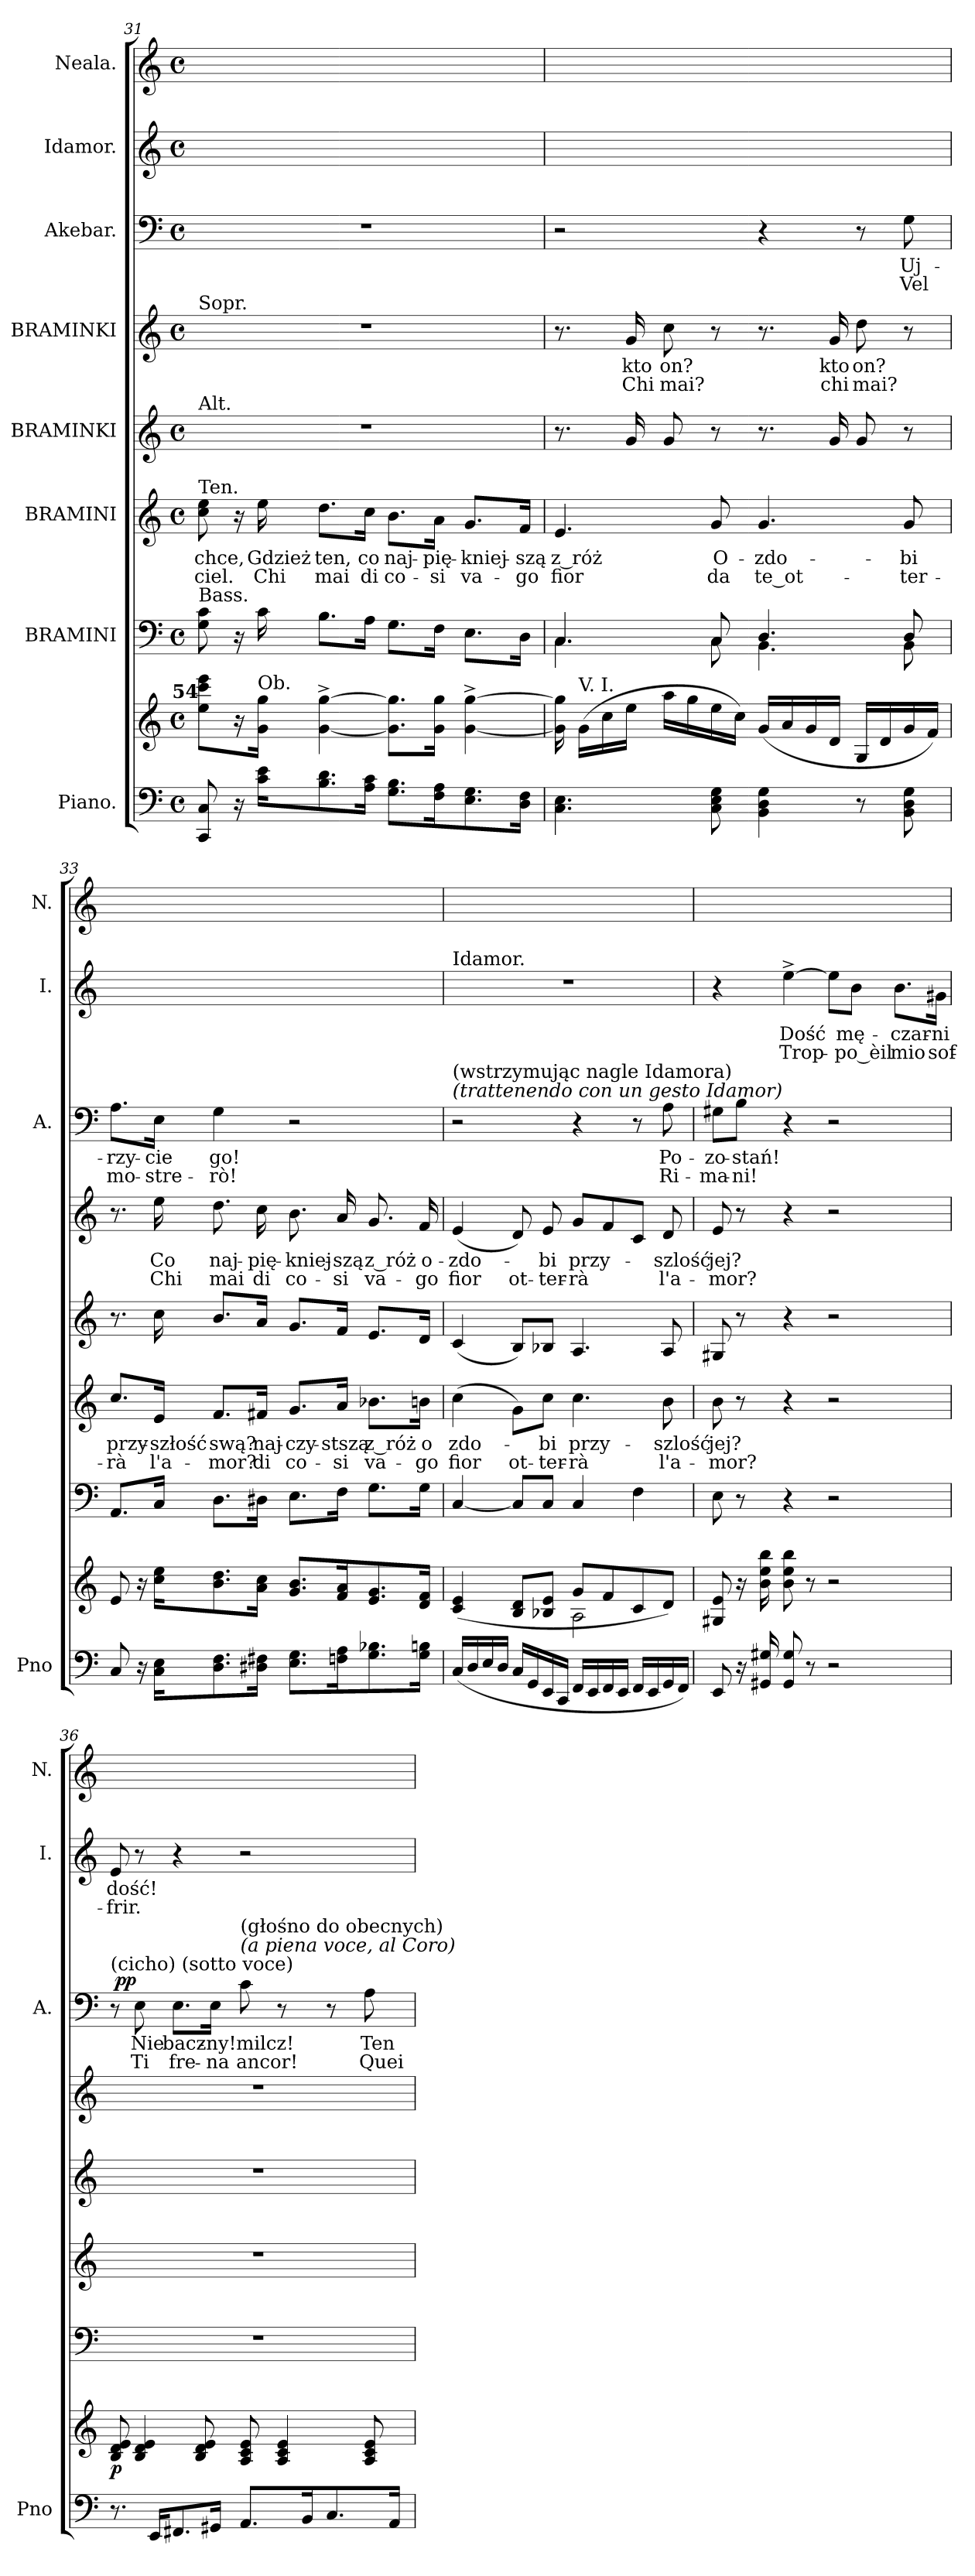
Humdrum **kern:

**kern	**kern	**dynam	**kern	**kern	**text	**text	**kern	**kern	**text	**text	**kern	**text	**text	**dynam	**kern	**text	**text	**kern
*part8	*part8	*part8	*part7	*part6	*part6	*part6	*part5	*part4	*part4	*part4	*part3	*part3	*part3	*part3	*part2	*part2	*part2	*part1
*staff9	*staff8	*staff8/9	*staff7	*staff6	*staff6	*staff6	*staff5	*staff4	*staff4	*staff4	*staff3	*staff3	*staff3	*staff3	*staff2	*staff2	*staff2	*staff1
*I"Piano.	*	*	*I"BRAMINI	*I"BRAMINI	*	*	*I"BRAMINKI	*I"BRAMINKI	*	*	*I"Akebar.	*	*	*	*I"Idamor.	*	*	*I"Neala.
*I'Pno	*	*	*	*	*	*	*	*	*	*	*I'A.	*	*	*	*I'I.	*	*	*I'N.
*clefF4	*clefG2	*	*clefF4	*clefG2	*	*	*clefG2	*clefG2	*	*	*clefF4	*	*	*	*clefG2	*	*	*clefG2
*	*	*	*	*ITrd8c12	*	*	*	*	*	*	*	*	*	*	*ITrd8c12	*	*	*
*k[]	*k[]	*	*k[]	*k[]	*	*	*k[]	*k[]	*	*	*k[]	*	*	*	*k[]	*	*	*k[]
*a:	*a:	*	*a:	*a:	*	*	*a:	*a:	*	*	*a:	*	*	*	*a:	*	*	*a:
*M4/4	*M4/4	*	*M4/4	*M4/4	*	*	*M4/4	*M4/4	*	*	*M4/4	*	*	*	*M4/4	*	*	*M4/4
*met(c)	*met(c)	*	*met(c)	*met(c)	*	*	*met(c)	*met(c)	*	*	*met(c)	*	*	*	*met(c)	*	*	*met(c)
=31	=31	=31	=31	=31	=31	=31	=31	=31	=31	=31	=31	=31	=31	=31	=31	=31	=31	=31
!	!	!	!	!	!	!	!	!LO:TX:a:t=Sopr.	!	!	!	!	!	!	!	!	!	!
!	!	!	!	!	!	!	!LO:TX:a:t=Alt.	!	!	!	!	!	!	!	!	!	!	!
!	!	!	!	!LO:TX:a:t=Ten.	!	!	!	!	!	!	!	!	!	!	!	!	!	!
!	!	!	!LO:TX:a:t=Bass.	!	!	!	!	!	!	!	!	!	!	!	!	!	!	!
!	!LO:TX:a:B:rj:t=54	!	!	!	!	!	!	!	!	!	!	!	!	!	!	!	!	!
8CC/ 8C/	8ee\ 8ccc\ 8eee\L	.	8G\ 8c\	8c\ 8e\	chce,	ciel.	1r	1r	.	.	1r	.	.	.	1ryy	.	.	1ryy
16r	16r	.	16r	16r	.	.	.	.	.	.	.	.	.	.	.	.	.	.
!	!LO:TX:a:t=Ob.	!	!	!	!	!	!	!	!	!	!	!	!	!	!	!	!	!
16c\ 16e\KL	16g\ 16gg\Jk	.	16c\	16e\	Gdzież	Chi	.	.	.	.	.	.	.	.	.	.	.	.
8.B\ 8.d\	[4g^\ [4gg^\	.	8.B\L	8.d\L	ten,	mai	.	.	.	.	.	.	.	.	.	.	.	.
16A\ 16c\Jk	.	.	16A\Jk	16c\Jk	co	di	.	.	.	.	.	.	.	.	.	.	.	.
8.G\ 8.B\L	8.g]\ 8.gg]\L	.	8.G\L	8.B\L	naj-	co-	.	.	.	.	.	.	.	.	.	.	.	.
16F\ 16A\K	16g\ 16gg\Jk	.	16F\Jk	16A\Jk	-pię-	-si	.	.	.	.	.	.	.	.	.	.	.	.
8.E\ 8.G\	[4g^\ [4gg^\	.	8.E\L	8.G/L	-kniej-	va-	.	.	.	.	.	.	.	.	.	.	.	.
16D\ 16F\Jk	.	.	16D\Jk	16F/Jk	-szą	-go	.	.	.	.	.	.	.	.	.	.	.	.
=32	=32	=32	=32	=32	=32	=32	=32	=32	=32	=32	=32	=32	=32	=32	=32	=32	=32	=32
*	*	*	*^	*	*	*	*	*	*	*	*	*	*	*	*	*	*	*
4.C\ 4.E\	16g]\ 16gg]\	.	4.C/	4.C\	4.E/	z_róż	fior	8.r	8.r	.	.	2r	.	.	.	1ryy	.	.	1ryy
!	!LO:TX:a:t=V. I.	!	!	!	!	!	!	!	!	!	!	!	!	!	!	!	!	!	!
.	(16g\LL	.	.	.	.	.	.	.	.	.	.	.	.	.	.	.	.	.	.
.	16cc\	.	.	.	.	.	.	.	.	.	.	.	.	.	.	.	.	.	.
.	16ee\JJ	.	.	.	.	.	.	16g/	16g/	kto	Chi	.	.	.	.	.	.	.	.
.	16aa\LL	.	.	.	.	.	.	8g/	8cc\	on?	mai?	.	.	.	.	.	.	.	.
.	16gg\	.	.	.	.	.	.	.	.	.	.	.	.	.	.	.	.	.	.
8C\ 8E\ 8G\	16ee\	.	8C/	8C\	8G/	O-	da	8r	8r	.	.	.	.	.	.	.	.	.	.
.	16cc\JJ)	.	.	.	.	.	.	.	.	.	.	.	.	.	.	.	.	.	.
4BB\ 4D\ 4G\	(16g/LL	.	4.D/	4.BB\	4.G/	-zdo-	te_ot-	8.r	8.r	.	.	4r	.	.	.	.	.	.	.
.	16a/	.	.	.	.	.	.	.	.	.	.	.	.	.	.	.	.	.	.
.	16g/	.	.	.	.	.	.	.	.	.	.	.	.	.	.	.	.	.	.
.	16d/JJ	.	.	.	.	.	.	16g/	16g/	kto	chi	.	.	.	.	.	.	.	.
8r	16G/LL	.	.	.	.	.	.	8g/	8dd\	on?	mai?	8r	.	.	.	.	.	.	.
.	16d/	.	.	.	.	.	.	.	.	.	.	.	.	.	.	.	.	.	.
8BB\ 8D\ 8G\	16g/	.	8D/	8BB\	8G/	-bi	-ter-	8r	8r	.	.	8G\	Uj-	Vel	.	.	.	.	.
.	16f/JJ)	.	.	.	.	.	.	.	.	.	.	.	.	.	.	.	.	.	.
*	*	*	*v	*v	*	*	*	*	*	*	*	*	*	*	*	*	*	*	*
=33	=33	=33	=33	=33	=33	=33	=33	=33	=33	=33	=33	=33	=33	=33	=33	=33	=33	=33
8C/	8e/	.	8.AA/L	8.c/L	przy-	-rà	8.r	8.r	.	.	8.A\L	-rzy-	mo-	.	1ryy	.	.	1ryy
16r	16r	.	.	.	.	.	.	.	.	.	.	.	.	.	.	.	.	.
16C\ 16E\KL	16cc\ 16ee\KL	.	16C/Jk	16E/Jk	-szłość	l'a-	16cc\	16ee\	Co	Chi	16E\Jk	-cie	-stre-	.	.	.	.	.
8.D\ 8.F\	8.b\ 8.dd\	.	8.D\L	8.F/L	swą?	-mor?	8.b/L	8.dd\	naj-	mai	4G\	go!	-rò!	.	.	.	.	.
16D#X\ 16F#X\Jk	16a\ 16cc\Jk	.	16D#X\Jk	16F#X/Jk	naj-	di	16a/Jk	16cc\	-pię-	di	.	.	.	.	.	.	.	.
8.E\ 8.G\L	8.g/ 8.b/L	.	8.E\L	8.G/L	-czy-	co-	8.g/L	8.b\	-kniej-	co-	2r	.	.	.	.	.	.	.
16Fn\ 16A\K	16f/ 16a/K	.	16F\Jk	16A/Jk	-stszą	-si	16f/Jk	16a/	-szą	-si	.	.	.	.	.	.	.	.
8.G\ 8.B-X\	8.e/ 8.g/	.	8.G\L	8.B-X\L	z_róż	va-	8.e/L	8.g/	z_róż	va-	.	.	.	.	.	.	.	.
16G\ 16Bn\Jk	16d/ 16f/Jk	.	16G\Jk	16Bn\Jk	o	-go	16d/Jk	16f/	o-	-go	.	.	.	.	.	.	.	.
=34	=34	=34	=34	=34	=34	=34	=34	=34	=34	=34	=34	=34	=34	=34	=34	=34	=34	=34
*	*^	*	*	*	*	*	*	*	*	*	*	*	*	*	*	*	*	*
!	!	!	!	!	!	!	!	!	!	!	!	!	!	!	!	!LO:TX:a:t=Idamor.	!	!	!
!	!	!	!	!	!	!	!	!	!	!	!	!LO:TX:a:i:t=(trattenendo con un gesto Idamor)	!	!	!	!	!	!	!
!	!	!	!	!	!	!	!	!	!	!	!	!LO:TX:a:t=(wstrzymując nagle Idamora)	!	!	!	!	!	!	!
(16C/LL	(>4c/ 4e/	2ryy	.	[4C/	(4c\	-zdo-	fior	(4c/	(4e/	-zdo-	fior	2r	.	.	.	1r	.	.	1ryy
16D/	.	.	.	.	.	.	.	.	.	.	.	.	.	.	.	.	.	.	.
16E/	.	.	.	.	.	.	.	.	.	.	.	.	.	.	.	.	.	.	.
16D/JJ	.	.	.	.	.	.	.	.	.	.	.	.	.	.	.	.	.	.	.
16C/LL	8B/ 8d/L	.	.	8C/L]	8G\L)	.	ot-	8B/L)	8d/)	.	ot-	.	.	.	.	.	.	.	.
16GG/	.	.	.	.	.	.	.	.	.	.	.	.	.	.	.	.	.	.	.
16EE/	8B-X/ 8e/J	.	.	8C/J	8c\J	-bi	-ter-	8B-X/J	8e/	-bi	-ter-	.	.	.	.	.	.	.	.
16CC/JJ	.	.	.	.	.	.	.	.	.	.	.	.	.	.	.	.	.	.	.
16FF/LL	8g/L	2A\	.	4C/	4.c\	przy-	-rà	4.A/	8g/L	przy-	-rà	4r	.	.	.	.	.	.	.
16EE/	.	.	.	.	.	.	.	.	.	.	.	.	.	.	.	.	.	.	.
16FF/	8f/	.	.	.	.	.	.	.	8f/	.	.	.	.	.	.	.	.	.	.
16EE/JJ	.	.	.	.	.	.	.	.	.	.	.	.	.	.	.	.	.	.	.
16FF/LL	8c/	.	.	4F\	.	.	.	.	8c/J	.	.	8r	.	.	.	.	.	.	.
16EE/	.	.	.	.	.	.	.	.	.	.	.	.	.	.	.	.	.	.	.
16GG/	8d/J)	.	.	.	8B\	-szlość	l'a-	8A/	8d/	-szlość	l'a-	8A\	Po-	Ri-	.	.	.	.	.
16FF/JJ)	.	.	.	.	.	.	.	.	.	.	.	.	.	.	.	.	.	.	.
*	*v	*v	*	*	*	*	*	*	*	*	*	*	*	*	*	*	*	*	*
=35	=35	=35	=35	=35	=35	=35	=35	=35	=35	=35	=35	=35	=35	=35	=35	=35	=35	=35
8EE/	8G#X/ 8e/	.	8E\	8B\	jej?	-mor?	8G#X/	8e/	jej?	-mor?	8G#X\L	-zo-	-ma-	.	4r	.	.	1ryy
16r	16r	.	8r	8r	.	.	8r	8r	.	.	8B\J	-stań!	-ni!	.	.	.	.	.
16GG#X/ 16G#X/	16b\ 16ee\ 16bb\	.	.	.	.	.	.	.	.	.	.	.	.	.	.	.	.	.
8GG#/ 8G#/	8b\ 8ee\ 8bb\	.	4r	4r	.	.	4r	4r	.	.	4r	.	.	.	[4e^\	Dość	Trop-	.
8r	8r	.	.	.	.	.	.	.	.	.	.	.	.	.	.	.	.	.
2r	2r	.	2r	2r	.	.	2r	2r	.	.	2r	.	.	.	8e\L]	.	.	.
.	.	.	.	.	.	.	.	.	.	.	.	.	.	.	8B\J	mę-	-po_èil	.
.	.	.	.	.	.	.	.	.	.	.	.	.	.	.	8.B\L	-czar-	mio	.
.	.	.	.	.	.	.	.	.	.	.	.	.	.	.	16G#X\Jk	-ni	sof-	.
=36	=36	=36	=36	=36	=36	=36	=36	=36	=36	=36	=36	=36	=36	=36	=36	=36	=36	=36
!	!	!	!	!	!	!	!	!	!	!	!LO:TX:a:t=(cicho) (sotto voce)	!	!	!	!	!	!	!
8.r	8B/ 8d/ 8e/	p	1r	1r	.	.	1r	1r	.	.	8r	.	.	.	8E/	dość!	-frir.	1ryy
!	!	!	!	!	!	!	!	!	!	!	!	!	!	!LO:DY:b:rj	!	!	!	!
.	4B/ 4d/ 4e/	.	.	.	.	.	.	.	.	.	8E\	Nie	Ti	pp	8r	.	.	.
16EE/KL	.	.	.	.	.	.	.	.	.	.	.	.	.	.	.	.	.	.
8.FF#X/	.	.	.	.	.	.	.	.	.	.	8.E\L	bacz-	fre-	.	4r	.	.	.
.	8B/ 8d/ 8e/	.	.	.	.	.	.	.	.	.	.	.	.	.	.	.	.	.
16GG#X/Jk	.	.	.	.	.	.	.	.	.	.	16E\Jk	-ny!	-na	.	.	.	.	.
!	!	!	!	!	!	!	!	!	!	!	!LO:TX:a:i:t=(a piena voce, al Coro)	!	!	!	!	!	!	!
!	!	!	!	!	!	!	!	!	!	!	!LO:TX:a:t=(głośno do obecnych)	!	!	!	!	!	!	!
8.AA/L	8A/ 8c/ 8e/	.	.	.	.	.	.	.	.	.	8c\	milcz!	ancor!	.	2r	.	.	.
.	4A/ 4c/ 4e/	.	.	.	.	.	.	.	.	.	8r	.	.	.	.	.	.	.
16BB/K	.	.	.	.	.	.	.	.	.	.	.	.	.	.	.	.	.	.
8.C/	.	.	.	.	.	.	.	.	.	.	8r	.	.	.	.	.	.	.
.	8A/ 8c/ 8e/	.	.	.	.	.	.	.	.	.	8A\	Ten	Quei	.	.	.	.	.
16AA/Jk	.	.	.	.	.	.	.	.	.	.	.	.	.	.	.	.	.	.
=	=	=	=	=	=	=	=	=	=	=	=	=	=	=	=	=	=	=
*-	*-	*-	*-	*-	*-	*-	*-	*-	*-	*-	*-	*-	*-	*-	*-	*-	*-	*-
